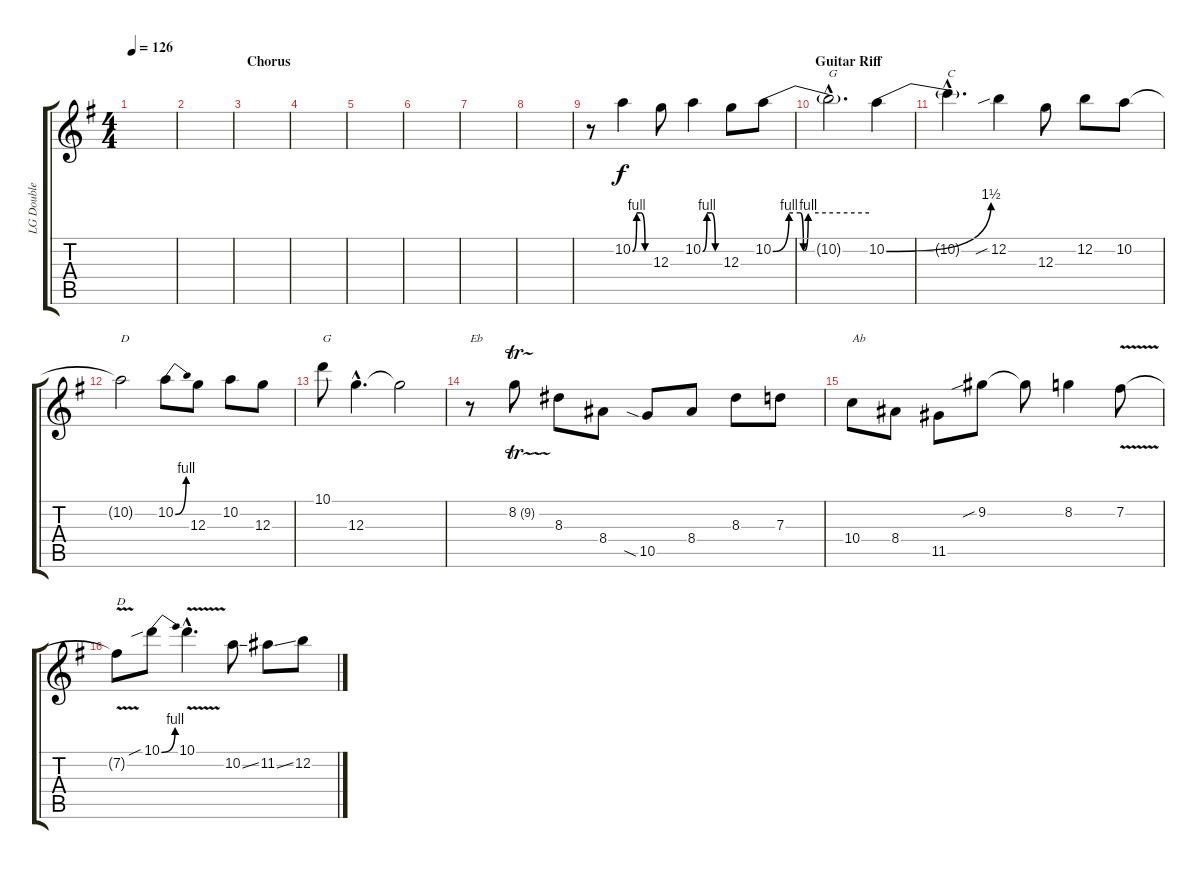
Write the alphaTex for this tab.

\track ("LG Double Tracked" "LG Double ") {instrument overdrivenguitar}
\staff {score tabs}
\tuning (E4 B3 G3 D3 A2 E2) {hide}
\ts (4 4)
\tempo 126
\clef g2
\ks g
|
|
\section ("" "Chorus")
|
|
|
|
|
|
r.8 10.2{be (custom 0 0 15 4 30 4 45 0 60 0)}.4 12.3.8 10.2{be (custom 0 0 15 4 30 4 45 0 60 0)}.4 12.3.8 10.2{be (custom 0 0 10 4 17 4 19 0 22 4 60 4)}.8 |
\section ("" "Guitar Riff")
10.2{hac t}.2{d txt "G"} 10.2{be (bend 0 0 60 6)}.4 |
10.2{hac t}.4{d txt "C"} 12.2{sib}.4 12.3.8 12.2.8 10.2.8 |
10.2{t}.2{txt "D"} 10.2{be (bend 0 0 60 4)}.8 12.3.8 10.2.8 12.3.8 |
10.1.8{txt "G"} 12.3{hac}.4{d} 12.3{t}.2 |
r.8{txt "Eb"} 8.2{tr (9 16)}.8 8.3.8 8.4.8 10.5{sia}.8 8.4.8 8.3.8 7.3.8 |
10.4.8{txt "Ab"} 8.4.8 11.5.8 9.2{sib}.8 9.2{t}.8 8.2.4 7.2{v}.8 |
7.2{t}.8{txt "D"} 10.1{be (bend 0 0 60 4) sib}.8 10.1{v hac}.4{d} 10.2{ss}.8 11.2{ss}.8 12.2.8
